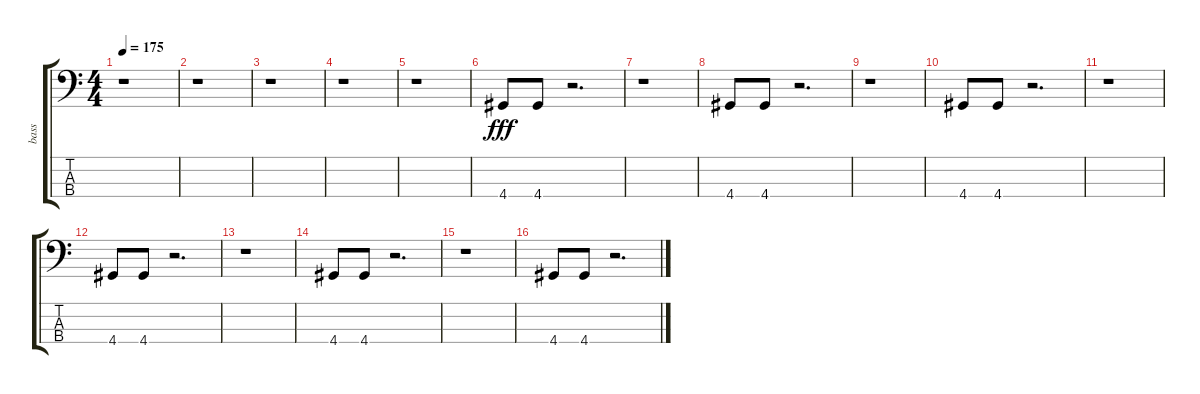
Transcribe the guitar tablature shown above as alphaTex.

\track ("bass" "bass") {instrument electricbassfinger}
\staff {score tabs}
\tuning (G2 D2 A1 E1) {hide}
\ts (4 4)
\tempo 175
\clef f4
\ks c
r.1{dy fff} |
r.1 |
r.1 |
r.1 |
r.1 |
4.4.8 4.4.8 r.2{d} |
r.1 |
4.4.8 4.4.8 r.2{d} |
r.1 |
4.4.8 4.4.8 r.2{d} |
r.1 |
4.4.8 4.4.8 r.2{d} |
r.1 |
4.4.8 4.4.8 r.2{d} |
r.1 |
4.4.8 4.4.8 r.2{d}
